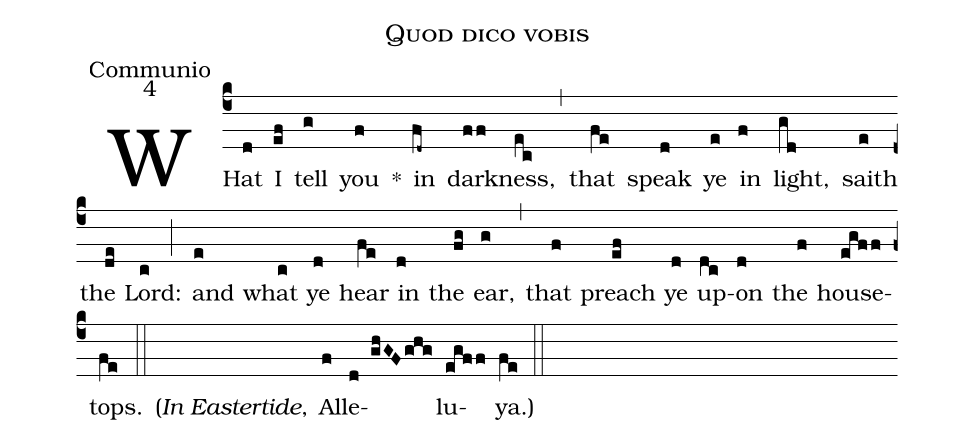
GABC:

name:Quod dico vobis;
office-part:Communio;
mode:4;
%%
(c4) WHat(d) I(ef) tell(g) you(f) *() in(fd~) dark(ff)ness,(ec) (,) that(fe) speak(d) ye(e) in(f) light,(gd) saith(e) the(de) Lord:(c) (;) and(e) what(c) ye(d) hear(fe) in(d) the(fg) ear,(g) (,) that(f) preach(ef) ye(d) up(dc)on(d) the(f) house(egff)tops.(fe) (::) <v>(</v><i>In Eastertide</i>,() Al(f)le(d ghGFghg)lu(egff)ya.<v>)</v>(fe) (::)
